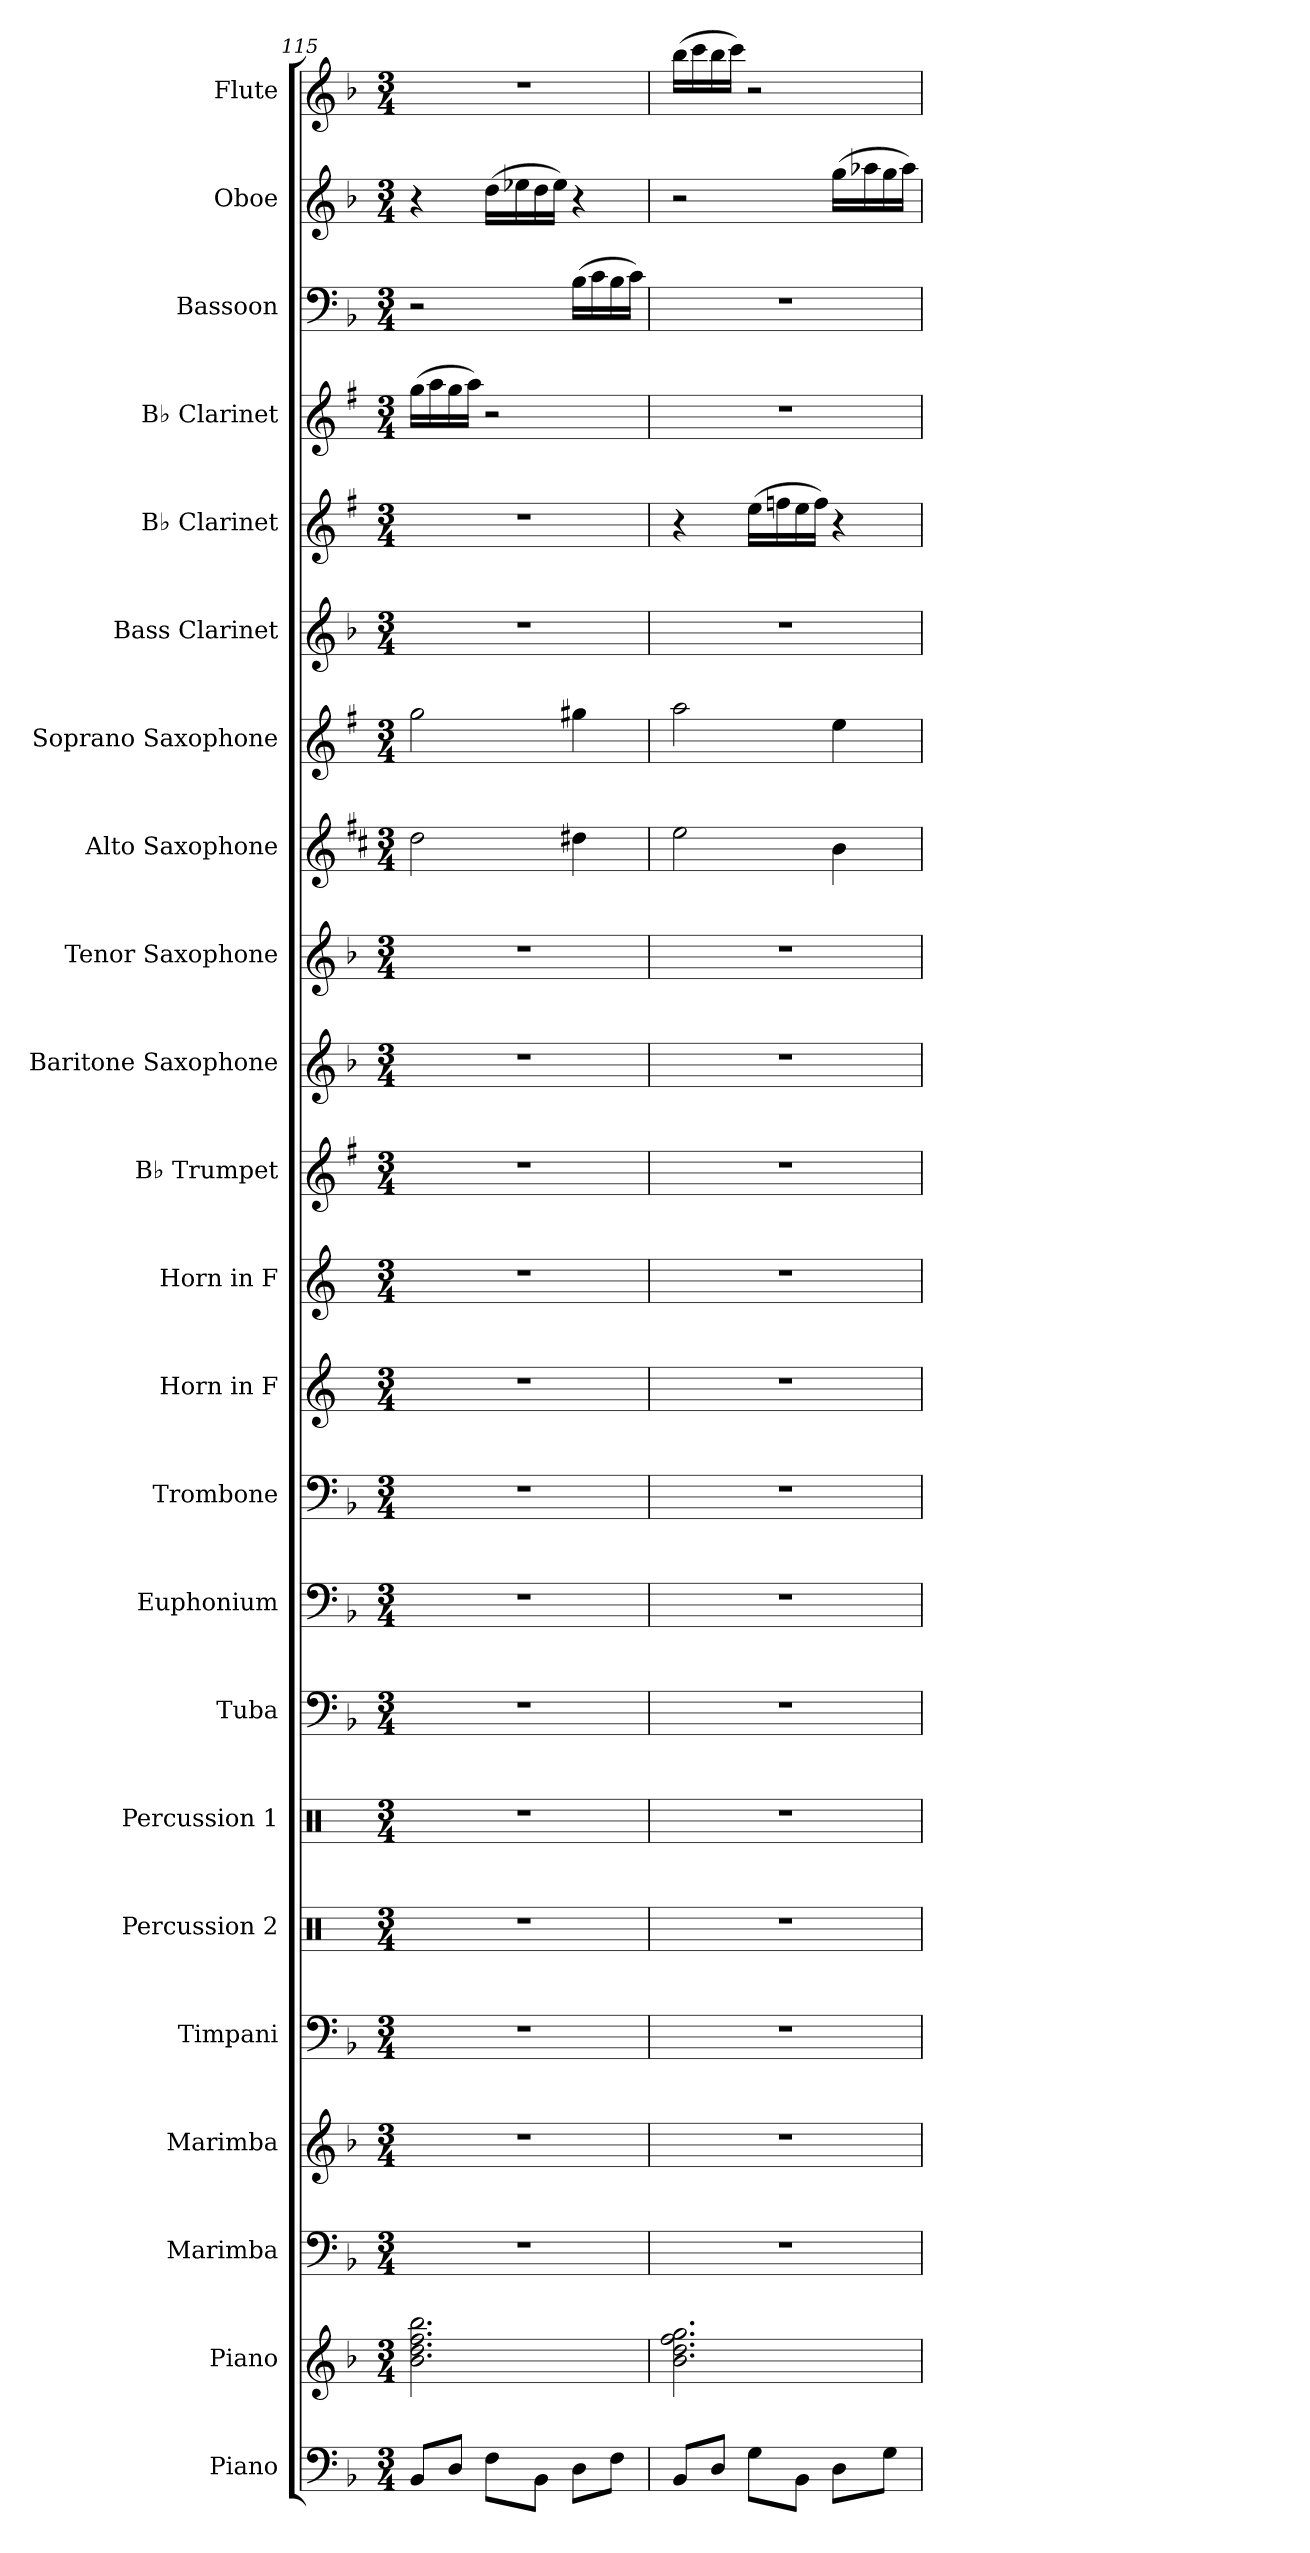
**kern	**kern	**kern	**kern	**kern	**kern	**kern	**kern	**kern	**kern	**kern	**kern	**kern	**kern	**kern	**kern	**kern	**kern	**kern	**kern	**kern	**kern	**kern
*part23	*part22	*part21	*part20	*part19	*part18	*part17	*part16	*part15	*part14	*part13	*part12	*part11	*part10	*part9	*part8	*part7	*part6	*part5	*part4	*part3	*part2	*part1
*staff23	*staff22	*staff21	*staff20	*staff19	*staff18	*staff17	*staff16	*staff15	*staff14	*staff13	*staff12	*staff11	*staff10	*staff9	*staff8	*staff7	*staff6	*staff5	*staff4	*staff3	*staff2	*staff1
*I"Piano	*I"Piano	*I"Marimba	*I"Marimba	*I"Timpani	*I"Percussion 2	*I"Percussion 1	*I"Tuba	*I"Euphonium	*I"Trombone	*I"Horn in F	*I"Horn in F	*I"B♭ Trumpet	*I"Baritone Saxophone	*I"Tenor Saxophone	*I"Alto Saxophone	*I"Soprano Saxophone	*I"Bass Clarinet	*I"B♭ Clarinet	*I"B♭ Clarinet	*I"Bassoon	*I"Oboe	*I"Flute
*I'Pno.	*I'Pno.	*I'Mrm.	*I'Mrm.	*I'Timp.	*I'Pr. 2	*I'Pr. 1	*I'Tu.	*I'Eu.	*I'Trb.	*	*	*I'B♭ Tpt.	*I'Bar. Sax.	*I'T. Sax.	*I'A. Sax.	*I'S. Sax.	*I'B. Cl.	*I'B♭ Cl.	*I'B♭ Cl.	*I'Bsn.	*I'Ob.	*I'Fl.
*clefF4	*clefG2	*clefF4	*clefG2	*clefF4	*clefX	*clefX	*clefF4	*clefF4	*clefF4	*clefG2	*clefG2	*clefG2	*clefG2	*clefG2	*clefG2	*clefG2	*clefG2	*clefG2	*clefG2	*clefF4	*clefG2	*clefG2
*	*	*	*	*	*	*	*	*	*	*ITrd4c7	*ITrd4c7	*ITrd1c2	*ITrd12c21	*ITrd8c14	*ITrd5c9	*ITrd1c2	*ITrd8c14	*ITrd1c2	*ITrd1c2	*	*	*
*k[b-]	*k[b-]	*k[b-]	*k[b-]	*k[b-]	*k[]	*k[]	*k[b-]	*k[b-]	*k[b-]	*k[b-]	*k[b-]	*k[b-]	*k[b-]	*k[b-]	*k[b-]	*k[b-]	*k[b-]	*k[b-]	*k[b-]	*k[b-]	*k[b-]	*k[b-]
*M3/4	*M3/4	*M3/4	*M3/4	*M3/4	*M3/4	*M3/4	*M3/4	*M3/4	*M3/4	*M3/4	*M3/4	*M3/4	*M3/4	*M3/4	*M3/4	*M3/4	*M3/4	*M3/4	*M3/4	*M3/4	*M3/4	*M3/4
=115	=115	=115	=115	=115	=115	=115	=115	=115	=115	=115	=115	=115	=115	=115	=115	=115	=115	=115	=115	=115	=115	=115
8BB-/L	2.b-\ 2.dd\ 2.ff\ 2.bb-\	2.r	2.r	2.r	2.r	2.r	2.r	2.r	2.r	2.r	2.r	2.r	2.r	2.r	2f\	2ff\	2.r	2.r	(16ff\LL	2r	4r	2.r
.	.	.	.	.	.	.	.	.	.	.	.	.	.	.	.	.	.	.	16gg\	.	.	.
8D/J	.	.	.	.	.	.	.	.	.	.	.	.	.	.	.	.	.	.	16ff\	.	.	.
.	.	.	.	.	.	.	.	.	.	.	.	.	.	.	.	.	.	.	16gg\JJ)	.	.	.
8F\L	.	.	.	.	.	.	.	.	.	.	.	.	.	.	.	.	.	.	2r	.	(16dd\LL	.
.	.	.	.	.	.	.	.	.	.	.	.	.	.	.	.	.	.	.	.	.	16ee-X\	.
8BB-\J	.	.	.	.	.	.	.	.	.	.	.	.	.	.	.	.	.	.	.	.	16dd\	.
.	.	.	.	.	.	.	.	.	.	.	.	.	.	.	.	.	.	.	.	.	16ee-\JJ)	.
8D\L	.	.	.	.	.	.	.	.	.	.	.	.	.	.	4f#X\	4ff#X\	.	.	.	(16B-\LL	4r	.
.	.	.	.	.	.	.	.	.	.	.	.	.	.	.	.	.	.	.	.	16c\	.	.
8F\J	.	.	.	.	.	.	.	.	.	.	.	.	.	.	.	.	.	.	.	16B-\	.	.
.	.	.	.	.	.	.	.	.	.	.	.	.	.	.	.	.	.	.	.	16c\JJ)	.	.
=116	=116	=116	=116	=116	=116	=116	=116	=116	=116	=116	=116	=116	=116	=116	=116	=116	=116	=116	=116	=116	=116	=116
8BB-/L	2.b-\ 2.dd\ 2.ff\ 2.gg\	2.r	2.r	2.r	2.r	2.r	2.r	2.r	2.r	2.r	2.r	2.r	2.r	2.r	2g\	2gg\	2.r	4r	2.r	2.r	2r	(16bb-\LL
.	.	.	.	.	.	.	.	.	.	.	.	.	.	.	.	.	.	.	.	.	.	16ccc\
8D/J	.	.	.	.	.	.	.	.	.	.	.	.	.	.	.	.	.	.	.	.	.	16bb-\
.	.	.	.	.	.	.	.	.	.	.	.	.	.	.	.	.	.	.	.	.	.	16ccc\JJ)
8G\L	.	.	.	.	.	.	.	.	.	.	.	.	.	.	.	.	.	(16dd\LL	.	.	.	2r
.	.	.	.	.	.	.	.	.	.	.	.	.	.	.	.	.	.	16ee-X\	.	.	.	.
8BB-\J	.	.	.	.	.	.	.	.	.	.	.	.	.	.	.	.	.	16dd\	.	.	.	.
.	.	.	.	.	.	.	.	.	.	.	.	.	.	.	.	.	.	16ee-\JJ)	.	.	.	.
8D\L	.	.	.	.	.	.	.	.	.	.	.	.	.	.	4d\	4dd\	.	4r	.	.	(16gg\LL	.
.	.	.	.	.	.	.	.	.	.	.	.	.	.	.	.	.	.	.	.	.	16aa-X\	.
8G\J	.	.	.	.	.	.	.	.	.	.	.	.	.	.	.	.	.	.	.	.	16gg\	.
.	.	.	.	.	.	.	.	.	.	.	.	.	.	.	.	.	.	.	.	.	16aa-\JJ)	.
=	=	=	=	=	=	=	=	=	=	=	=	=	=	=	=	=	=	=	=	=	=	=
*-	*-	*-	*-	*-	*-	*-	*-	*-	*-	*-	*-	*-	*-	*-	*-	*-	*-	*-	*-	*-	*-	*-
